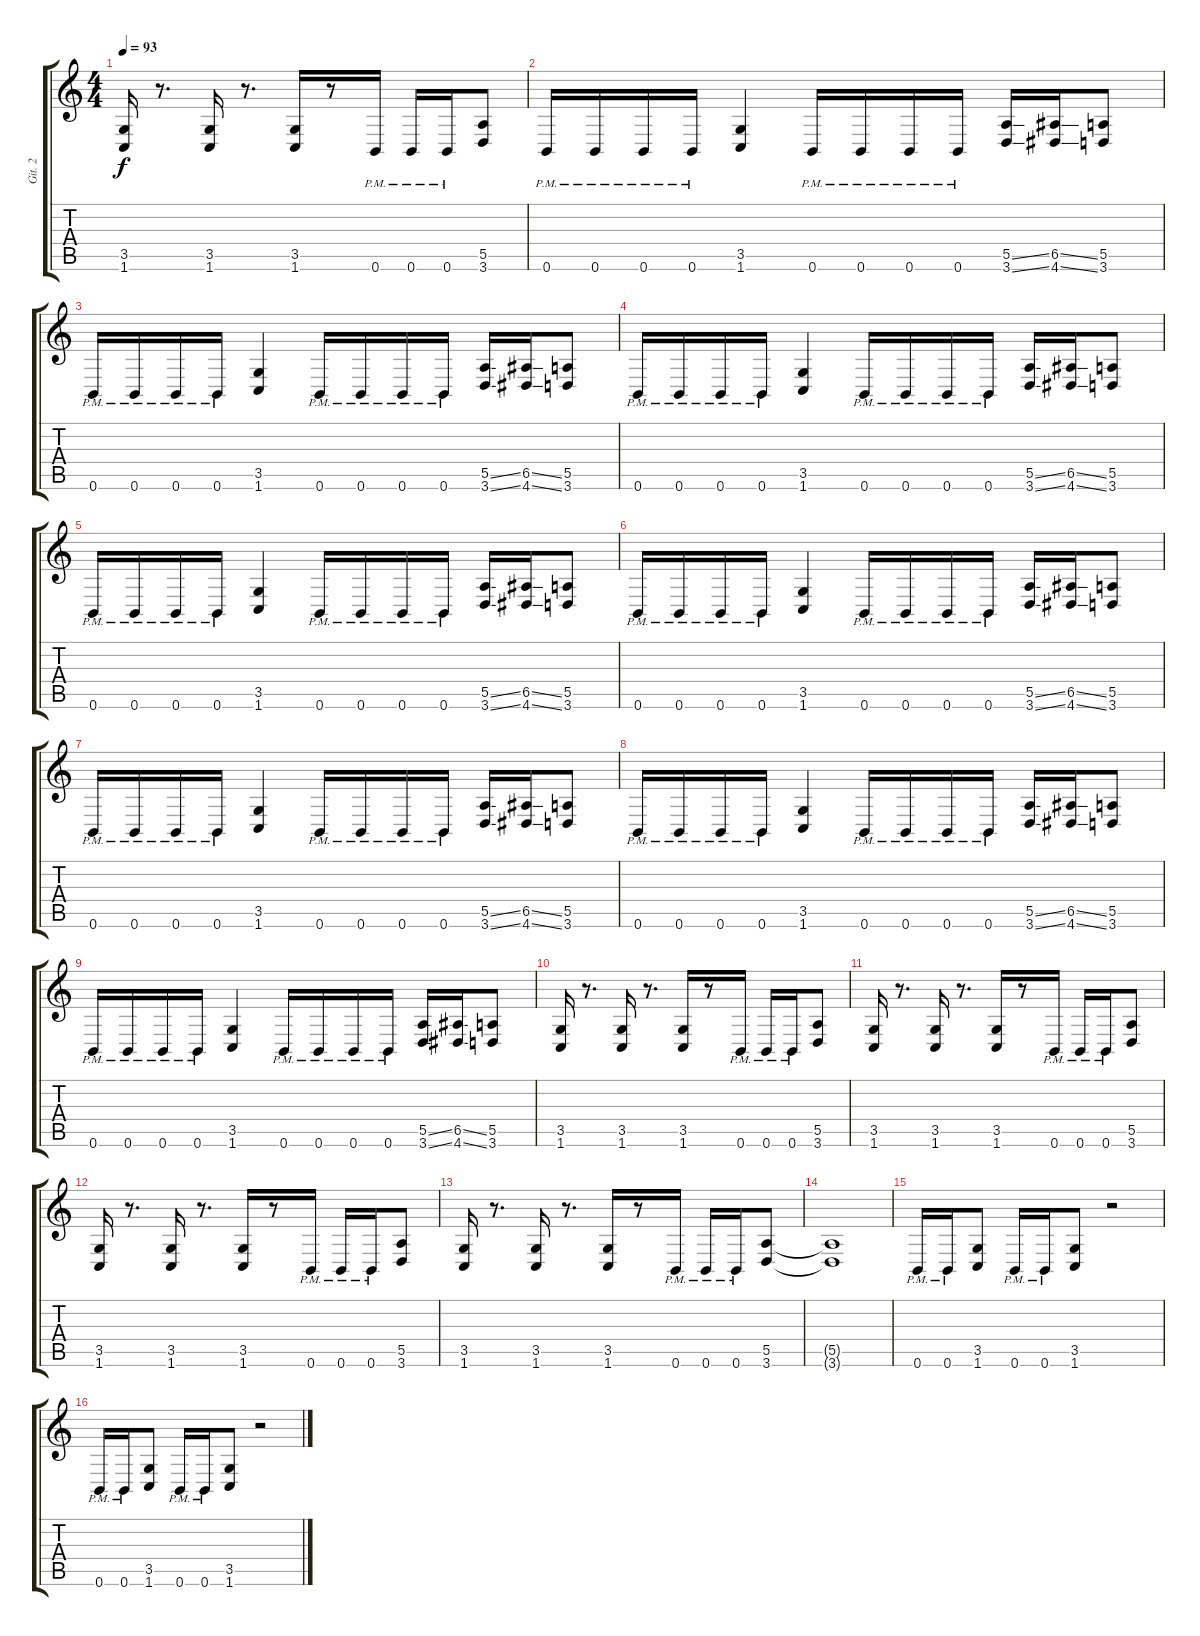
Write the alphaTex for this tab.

\track ("Git. 2" "Git. 2") {instrument distortionguitar}
\staff {score tabs}
\tuning (B3 Gb3 D3 A2 E2 B1) {hide}
\ts (4 4)
\tempo 93
\clef g2
\ks c
(3.5 1.6).16{dy f} r.8{d} (3.5 1.6).16 r.8{d} (3.5 1.6).16 r.8 0.6{pm}.16 0.6{pm}.16 0.6{pm}.16 (5.5 3.6).8 |
0.6{pm}.16 0.6{pm}.16 0.6{pm}.16 0.6{pm}.16 (3.5 1.6).4 0.6{pm}.16 0.6{pm}.16 0.6{pm}.16 0.6{pm}.16 (5.5{ss} 3.6{ss}).16 (6.5{ss} 4.6{ss}).16 (5.5 3.6).8 |
0.6{pm}.16 0.6{pm}.16 0.6{pm}.16 0.6{pm}.16 (3.5 1.6).4 0.6{pm}.16 0.6{pm}.16 0.6{pm}.16 0.6{pm}.16 (5.5{ss} 3.6{ss}).16 (6.5{ss} 4.6{ss}).16 (5.5 3.6).8 |
0.6{pm}.16 0.6{pm}.16 0.6{pm}.16 0.6{pm}.16 (3.5 1.6).4 0.6{pm}.16 0.6{pm}.16 0.6{pm}.16 0.6{pm}.16 (5.5{ss} 3.6{ss}).16 (6.5{ss} 4.6{ss}).16 (5.5 3.6).8 |
0.6{pm}.16 0.6{pm}.16 0.6{pm}.16 0.6{pm}.16 (3.5 1.6).4 0.6{pm}.16 0.6{pm}.16 0.6{pm}.16 0.6{pm}.16 (5.5{ss} 3.6{ss}).16 (6.5{ss} 4.6{ss}).16 (5.5 3.6).8 |
0.6{pm}.16 0.6{pm}.16 0.6{pm}.16 0.6{pm}.16 (3.5 1.6).4 0.6{pm}.16 0.6{pm}.16 0.6{pm}.16 0.6{pm}.16 (5.5{ss} 3.6{ss}).16 (6.5{ss} 4.6{ss}).16 (5.5 3.6).8 |
0.6{pm}.16 0.6{pm}.16 0.6{pm}.16 0.6{pm}.16 (3.5 1.6).4 0.6{pm}.16 0.6{pm}.16 0.6{pm}.16 0.6{pm}.16 (5.5{ss} 3.6{ss}).16 (6.5{ss} 4.6{ss}).16 (5.5 3.6).8 |
0.6{pm}.16 0.6{pm}.16 0.6{pm}.16 0.6{pm}.16 (3.5 1.6).4 0.6{pm}.16 0.6{pm}.16 0.6{pm}.16 0.6{pm}.16 (5.5{ss} 3.6{ss}).16 (6.5{ss} 4.6{ss}).16 (5.5 3.6).8 |
0.6{pm}.16 0.6{pm}.16 0.6{pm}.16 0.6{pm}.16 (3.5 1.6).4 0.6{pm}.16 0.6{pm}.16 0.6{pm}.16 0.6{pm}.16 (5.5{ss} 3.6{ss}).16 (6.5{ss} 4.6{ss}).16 (5.5 3.6).8 |
(3.5 1.6).16 r.8{d} (3.5 1.6).16 r.8{d} (3.5 1.6).16 r.8 0.6{pm}.16 0.6{pm}.16 0.6{pm}.16 (5.5 3.6).8 |
(3.5 1.6).16 r.8{d} (3.5 1.6).16 r.8{d} (3.5 1.6).16 r.8 0.6{pm}.16 0.6{pm}.16 0.6{pm}.16 (5.5 3.6).8 |
(3.5 1.6).16 r.8{d} (3.5 1.6).16 r.8{d} (3.5 1.6).16 r.8 0.6{pm}.16 0.6{pm}.16 0.6{pm}.16 (5.5 3.6).8 |
(3.5 1.6).16 r.8{d} (3.5 1.6).16 r.8{d} (3.5 1.6).16 r.8 0.6{pm}.16 0.6{pm}.16 0.6{pm}.16 (5.5 3.6).8 |
(5.5{t} 3.6{t}).1 |
0.6{pm}.16 0.6{pm}.16 (3.5 1.6).8 0.6{pm}.16 0.6{pm}.16 (3.5 1.6).8 r.2 |
0.6{pm}.16 0.6{pm}.16 (3.5 1.6).8 0.6{pm}.16 0.6{pm}.16 (3.5 1.6).8 r.2
